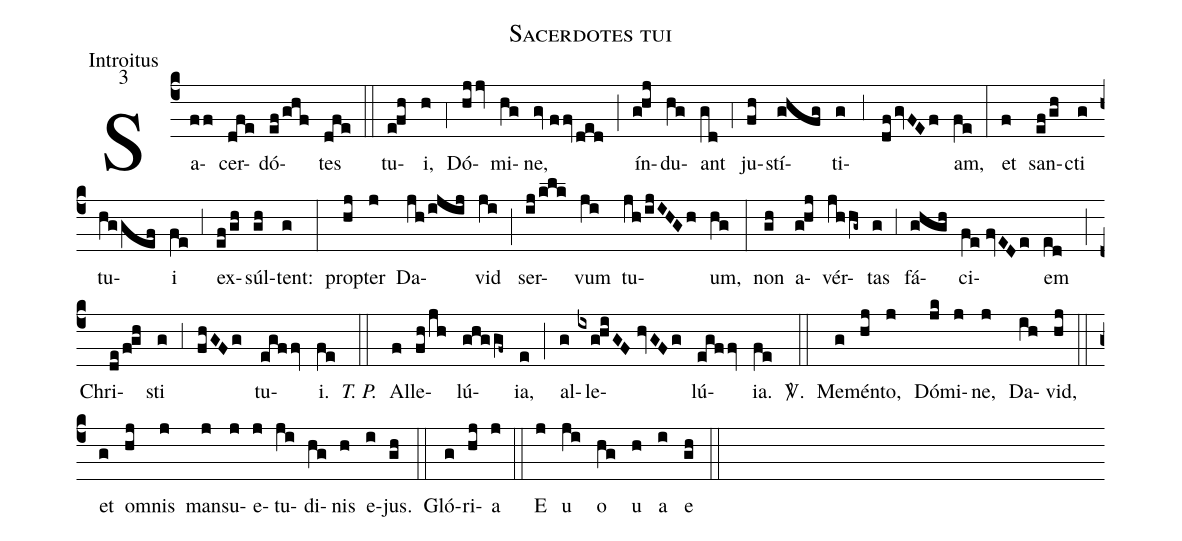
name:Sacerdotes tui;
office-part:Introitus;
mode:3;
%%
(c4) Sa(ff)cer(dfe)dó(ef/ghf)tes(dfe) (::) tu(e!fh)i,(h) (;4) Dó(hjjv)mi(hg)ne,(gv//ffv/ded) (;) ín(g!hj)du(hg)ant(gd) (;4) ju(fh)stí(ghfg)ti(g;3df/gvFEf)am,(fe) (:) et(f) san(ef/gh)cti(g) tu(hggef)i(fe) (;3) ex(ef/gh)súl(gh)tent:(g) (:) prop(hj)ter(j) Da(jh/ijij)vid(ji) (;) ser(ij/klk)vum(ji) tu(jh/ijIHGh)um,(hg) (:) non(gh) a(g!hj)vér(jhhg~)tas(g) (;3) fá(ghgh)ci(fe//fvEDe)em(ed) (;) Chri(de/f!gh)sti(g) (;3) (fhGFg) tu(egffv)i.(fe) <i>T. P.</i>(::) Al(f)le(fh/jh)lú(ghggf~)ia,(e) (;) al(g)le(ixg!hiGF//hvGFg)lú(egffv)ia.(fe) <sp>V/</sp>.(::) Me(g)mén(hj)to,(j) Dó(jk)mi(j)ne,(j) Da(ih)vid,(hj) (::) et(g) o(hj)mnis(j) man(j)su(j)e(j)tu(ji)di(hg)nis(h) e(i)jus.(gh) (::) Gló(g)ri(hj)a(j) (::) E(j) u(ji) o(hg) u(h) a(i) e(gh) (::)
